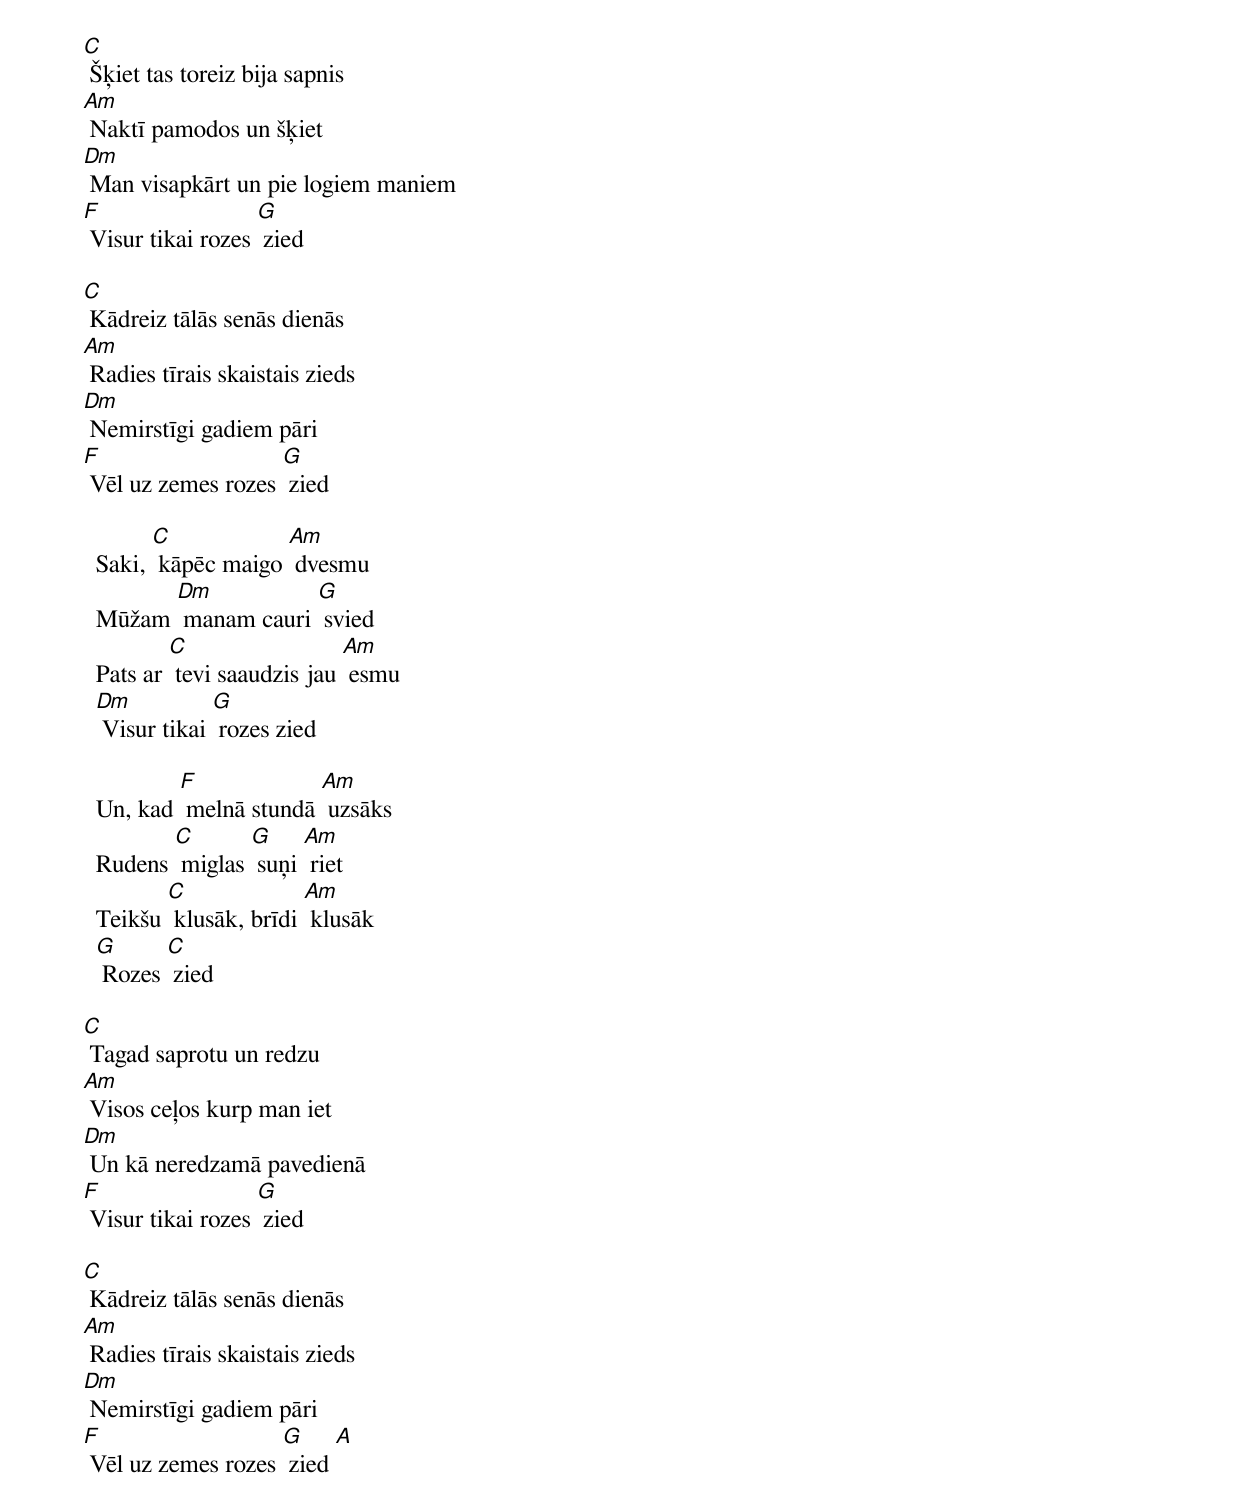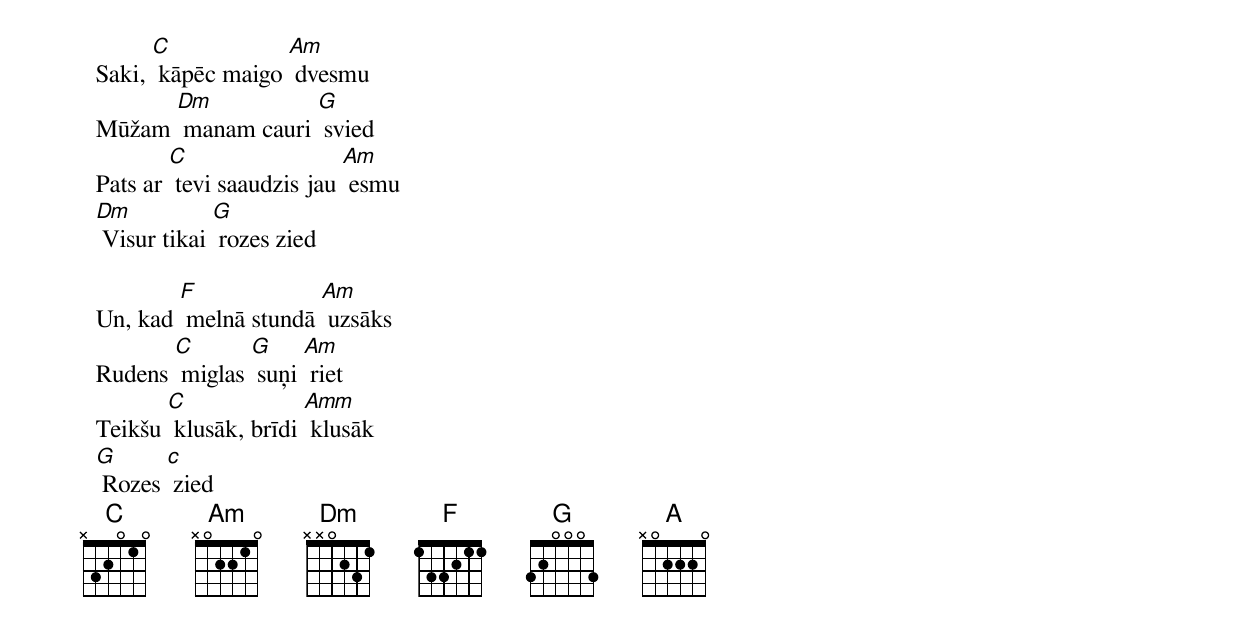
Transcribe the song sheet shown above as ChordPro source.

[C] Šķiet tas toreiz bija sapnis
[Am] Naktī pamodos un šķiet
[Dm] Man visapkārt un pie logiem maniem
[F] Visur tikai rozes [G] zied

[C] Kādreiz tālās senās dienās
[Am] Radies tīrais skaistais zieds
[Dm] Nemirstīgi gadiem pāri
[F] Vēl uz zemes rozes [G] zied

  Saki, [C] kāpēc maigo [Am] dvesmu
  Mūžam [Dm] manam cauri [G] svied
  Pats ar [C] tevi saaudzis jau [Am] esmu
  [Dm] Visur tikai [G] rozes zied

  Un, kad [F] melnā stundā [Am] uzsāks
  Rudens [C] miglas [G] suņi [Am] riet
  Teikšu [C] klusāk, brīdi [Am] klusāk
  [G] Rozes [C] zied

[C] Tagad saprotu un redzu
[Am] Visos ceļos kurp man iet
[Dm] Un kā neredzamā pavedienā
[F] Visur tikai rozes [G] zied

[C] Kādreiz tālās senās dienās
[Am] Radies tīrais skaistais zieds
[Dm] Nemirstīgi gadiem pāri
[F] Vēl uz zemes rozes [G] zied [A]

  Saki, [C] kāpēc maigo [Am] dvesmu
  Mūžam [Dm] manam cauri [G] svied
  Pats ar [C] tevi saaudzis jau [Am] esmu
  [Dm] Visur tikai [G] rozes zied

  Un, kad [F] melnā stundā [Am] uzsāks
  Rudens [C] miglas [G] suņi [Am] riet
  Teikšu [C] klusāk, brīdi [Amm] klusāk
  [G] Rozes [c] zied
